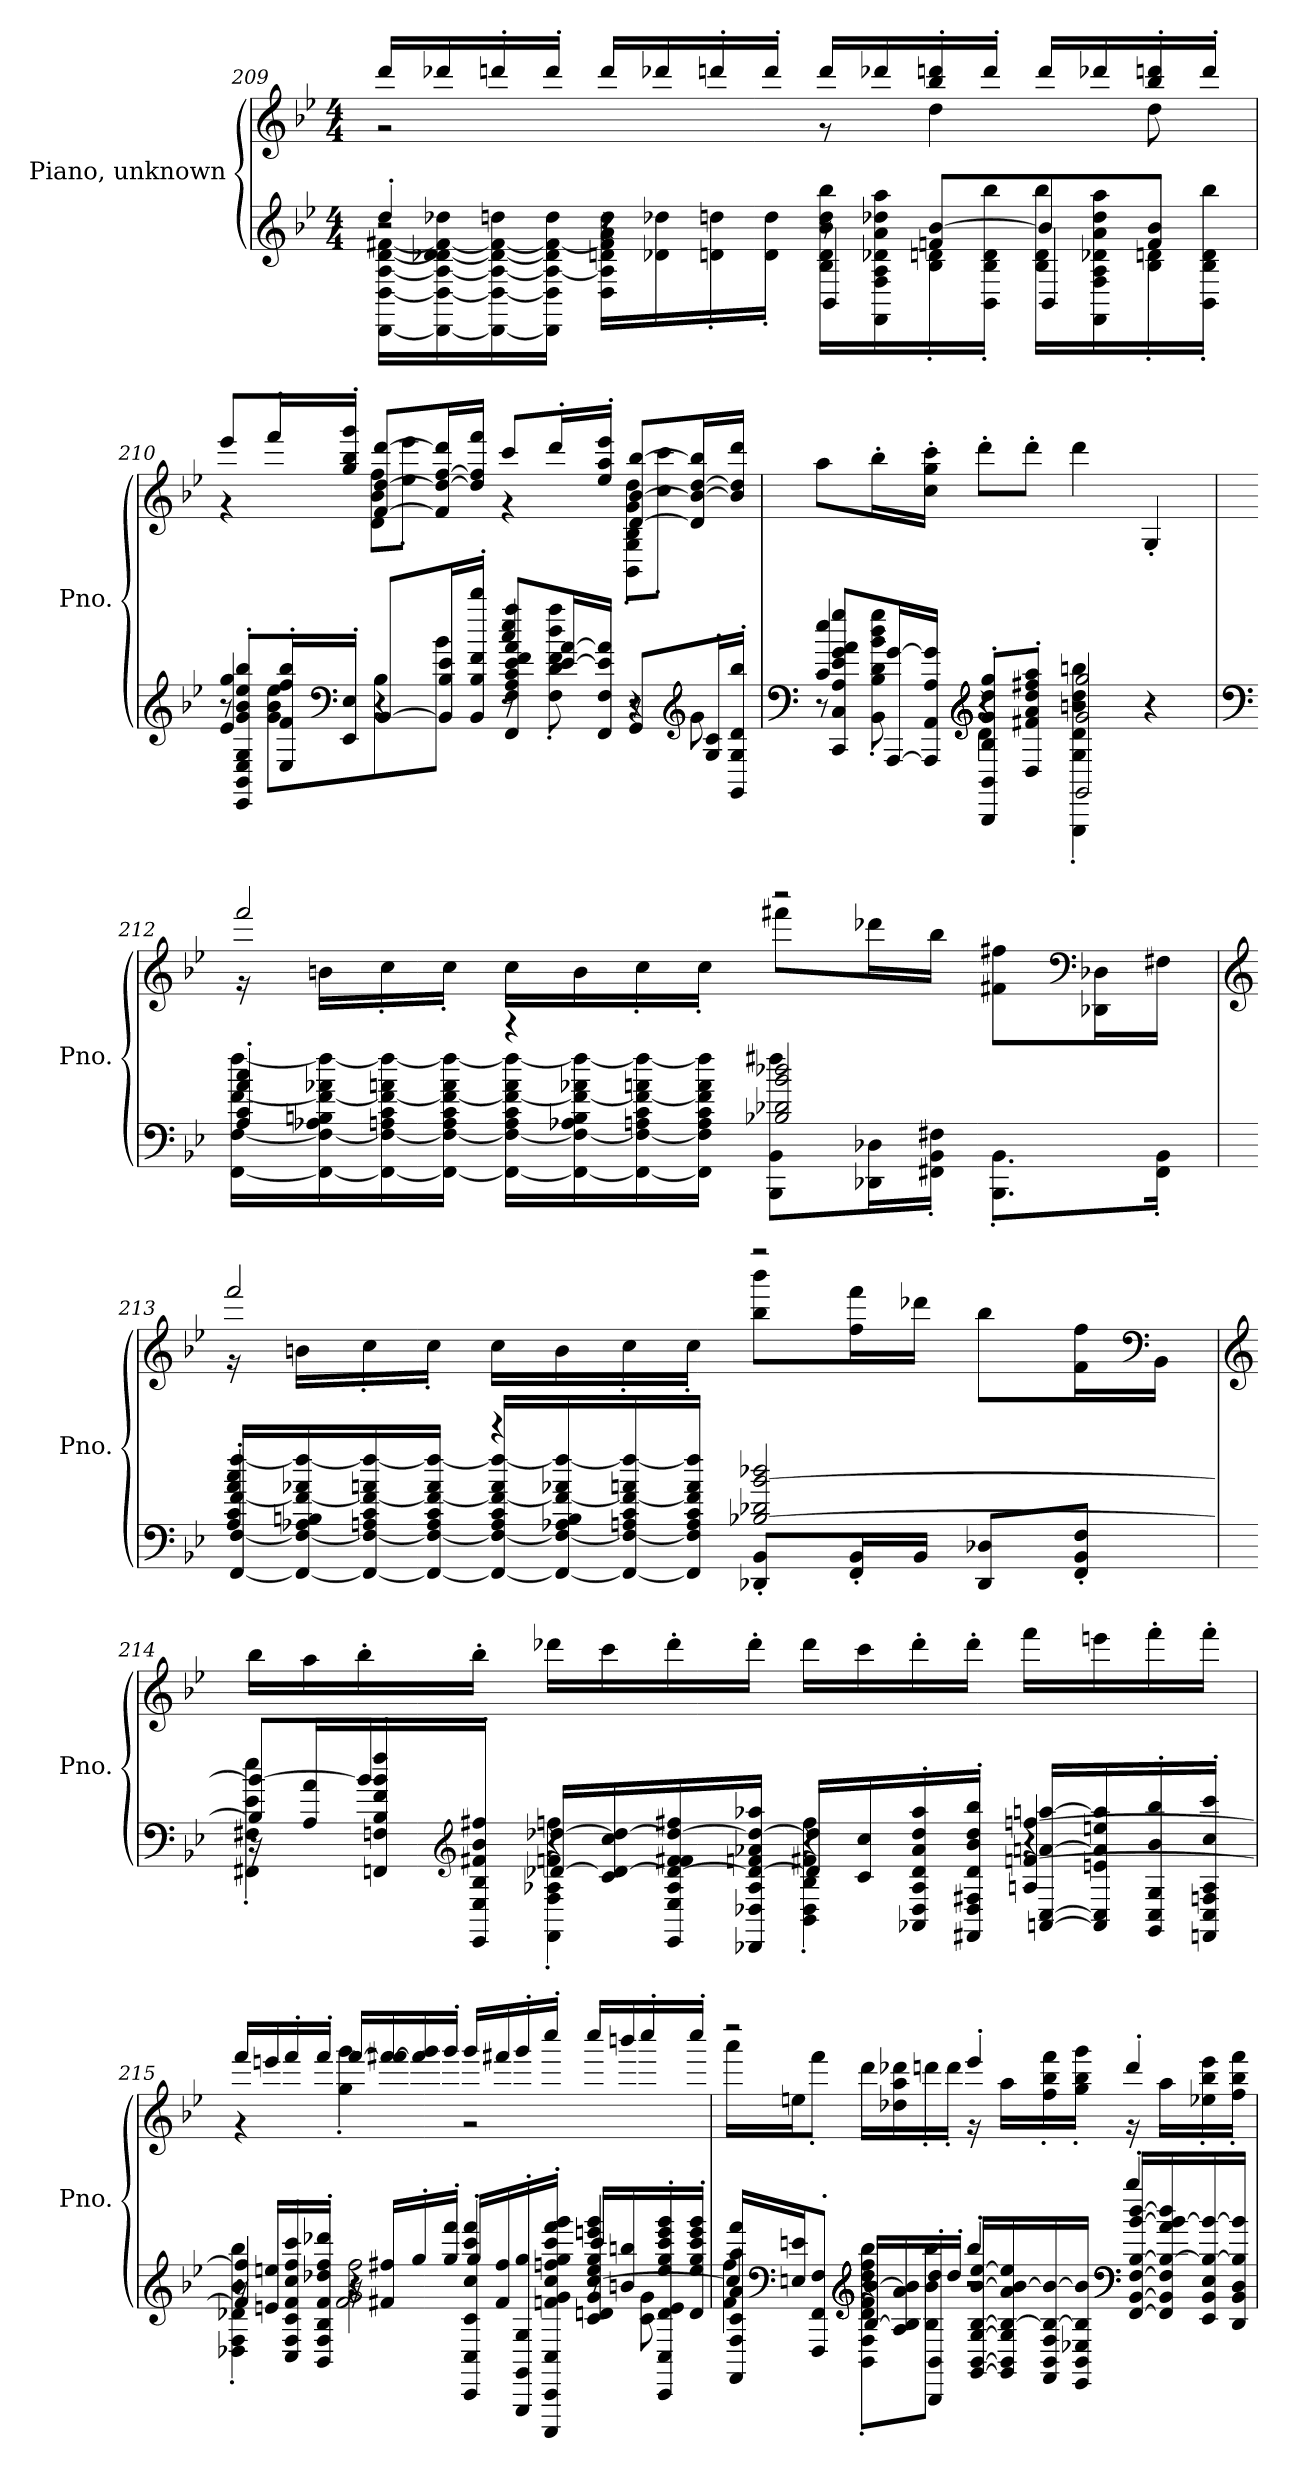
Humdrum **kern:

**kern	**kern
*part1	*part1
*staff2	*staff1
*I"Piano, unknown	*
*I'Pno.	*
!!LO:PB:g=z
*clefG2	*clefG2
*k[b-e-]	*k[b-e-]
*M4/4	*M4/4
=209	=209
*^	*^
*	*^	*	*
2r	[16DD\ [16D\ [16A\ [16d\ [16f#X\LL	4dd'/	16ddd/LL	2r
.	16DD\_ 16D\_ 16A\_ 16d-X\ 16d\_ 16f#\_ 16dd-X\	.	16ddd-X/	.
.	16DD\_ 16D\_ 16A\_ 16d\_ 16f#\_ 16ddn\	.	16dddn'/	.
.	16DD\] 16D\] 16A\_ 16d\] 16f#\_ 16dd\JJ	.	16ddd'/JJ	.
.	16D\ 16A\] 16dn\ 16f#\] 16a\ 16dd\LL	4r	16ddd/LL	.
.	16d-X\ 16dd-X\	.	16ddd-X/	.
.	16dn\' 16ddn\'	.	16dddn'/	.
.	16d\' 16dd\'JJ	.	16ddd'/JJ	.
8r	16B-\ 16d\ 16b-\ 16dd\ 16bb-\LL	4BB-/	16ddd/LL	8r
.	16FF\ 16F\ 16A\ 16d-X\ 16a\ 16dd-X\ 16aa\	.	16ddd-X/	.
8fn/ [8b-/L	16B-\' 16dn\'	.	16bb-/' 16dddn/'	4dd\
.	16BB-\' 16B-\' 16d\' 16bb-\'JJ	.	16ddd'/JJ	.
8b-/]	16B-\ 16d\ 16bb-\LL	4BB-/	16ddd/LL	.
.	16FF\ 16F\ 16A\ 16d-X\ 16a\ 16dd-\ 16aa\	.	16ddd-X/	.
8f/ 8b-/J	16B-\' 16dn\'	.	16bb-/' 16dddn/'	8dd\
.	16BB-\' 16B-\' 16d\' 16bb-\'JJ	.	16ddd'/JJ	.
!!LO:LB:g=z	!!
=210	=210	=210	=210	=210
4e-/ 4gg/	8r	8EE-/' 8BB-/' 8E-/' 8G/' 8g/' 8b-/' 8ee-/' 8bb-/'L	8eee-/L	4r
.	8g\ 8b-\ 8ee-\L	16E-/' 16f/' 16ff/' 16bb-/'L	16fff'/L	.
*clefF4	*	*	*	*
.	.	16EE-/' 16E-/'JJ	16gg/' 16bb-/' 16ggg/'JJ	.
4r	8B-\	[8BB-/L	[8f/ [8dd/ [8ddd/L	8d\ 8b-\ 8ff\L
.	8b-\J	16BB-/] 16B-/ 16e-/L	16f/] 16dd/_ [16ff/ 16ddd/]L	8ee-\' 8eee-\'J
.	.	16BB-/' 16B-/' 16f/' 16ddd/'JJ	16dd/] 16ff/] 16fff/JJ	.
4cc/ 4ee-/	8r	8FF/ 8F/ 8A/ 8c/ 8e-/ 8f/ 8a/ 8aa/L	8ccc/L	4r
.	8F\' 8d\' 8f\' 8dd\' 8aa\'	[16e-/ [16a/L	16ddd'/L	.
.	.	16FF/ 16F/ 16e-/] 16a/]JJ	16ee-/' 16aa/' 16eee-/'JJ	.
4r	8r	8GG/L	[8d/ [8b-/ [8bb-/L	8BB-\' 8G\' 8B-\' 8g\' 8dd\'L
*clefG2	*	*	*	*
.	8g\	16G/' 16c/'L	16d/] 16b-/_ [16dd/ 16bb-/]L	8cc\' 8ccc\'J
.	.	16GG/' 16G/' 16d/' 16bb-/'JJ	16b-/] 16dd/] 16ddd/JJ	.
*	*	*	*v	*v
=211	=211	=211	=211
*clefF4	*	*	*
4c/ 4ee-/	8r	8CC/ 8C/ 8A/ 8e-/ 8g/ 8a/ 8gg/L	8aa\L
.	8BB-\' 8B-\' 8d\' 8b-\' 8dd\' 8gg\'	[16AAA/ [16g/L	16bb-'\L
.	.	16AAA/] 16AA/ 16A/ 16g/]JJ	16cc\' 16gg\' 16ccc\'JJ
*clefG2	*	*	*
4r	4d\	8BBB-/' 8BB-/' 8B-/' 8g/' 8dd/' 8gg/'L	8ddd'\L
.	.	8D/' 8f#X/' 8a/' 8dd/' 8ff#X/' 8aa/'J	8ddd'\J
2r	4GGG\' 4G\' 4d\' 4bn\' 4dd\' 4bbn\'	2GG/ 2g/ 2gg/	4ddd\
.	4r	.	4G'/
*v	*v	*v	*
!!LO:LB:g=z
=212	=212
*clefF4	*
*^	*^
4A/' 4c/' 4a/' 4cc/'	[16FF\ [16F\ [16f\ [16ff\LL	2fff/	16r
.	16FF\_ 16F\_ 16A-X\ 16Bn\ 16f\_ 16a-X\ 16ff\_	.	16bn\LL
.	16FF\_ 16F\_ 16An\ 16c\ 16f\_ 16an\ 16ff\_	.	16cc'\
.	16FF\_ 16F\_ 16A\ 16c\ 16f\_ 16a\ 16ff\_JJ	.	16cc'\JJ
4r	16FF\_ 16F\_ 16A\ 16c\ 16f\_ 16a\ 16ff\_LL	.	16cc\LL
.	16FF\_ 16F\_ 16A-X\ 16B\ 16f\_ 16a-X\ 16ff\_	.	16b\
.	16FF\_ 16F\_ 16An\ 16c\ 16f\_ 16an\ 16ff\_	.	16cc'\
.	16FF\] 16F\] 16A\ 16c\ 16f\] 16a\ 16ff\]JJ	.	16cc'\JJ
2B-X/ 2d-X/ 2b-/ 2dd-X/	8BBB-\ 8BB-\ 8ff#X\L	2r	8fff#X\L
.	16DD-X\ 16D-X\L	.	16ddd-X\L
.	16FF#X\' 16BB-\' 16F#X\'JJ	.	16bb-\JJ
.	8.BBB-\' 8.BB-\'L	.	8f#X\ 8ff#X\L
*	*	*clefF4	*
.	.	.	16DD-X\ 16D-X\L
.	16FF#\' 16BB-\'Jk	.	16F#X\JJ
!!LO:LB:g=z	!!
=213	=213	=213	=213
*	*	*clefG2	*
4A/' 4c/' 4a/' 4cc/'	[16FF/ [16F/ [16f/ [16ff/LL	2fff/	16r
.	16FF/_ 16F/_ 16A-X/ 16Bn/ 16f/_ 16a-X/ 16ff/_	.	16bn\LL
.	16FF/_ 16F/_ 16An/ 16c/ 16f/_ 16an/ 16ff/_	.	16cc'\
.	16FF/_ 16F/_ 16A/ 16c/ 16f/_ 16a/ 16ff/_JJ	.	16cc'\JJ
4r	16FF/_ 16F/_ 16A/ 16c/ 16f/_ 16a/ 16ff/_LL	.	16cc\LL
.	16FF/_ 16F/_ 16A-X/ 16B/ 16f/_ 16a-X/ 16ff/_	.	16b\
.	16FF/_ 16F/_ 16An/ 16c/ 16f/_ 16an/ 16ff/_	.	16cc'\
.	16FF/] 16F/] 16A/ 16c/ 16f/] 16a/ 16ff/]JJ	.	16cc'\JJ
[2B-X/ 2d-X/ [2b-/ 2dd-X/	8DD-X/' 8BB-/'L	2r	8bb-\ 8bbb-\L
.	16FF/' 16BB-/'L	.	16ff\ 16fff\L
.	16BB-/JJ	.	16ddd-X\JJ
.	8DD-/ 8D-X/L	.	8bb-\L
.	8FF/' 8BB-/' 8F/'J	.	16f\ 16ff\L
*	*	*clefF4	*
.	.	.	16BB-\JJ
*v	*v	*	*
*	*v	*v
!!LO:LB:g=z
=214	=214
*	*clefG2
*^	*
*	*^	*
8B-/] 8b-/_L	4FF#X\' 4F#X\' 4e-\' 4ee-\'	16r	16bb-\LL
.	.	16A/ 16a/LL	16aa\
8b-/J]	.	16FFn/' 16Fn/' 16B-/' 16f/' 16b-/' 16ff/'	16bb-'\
*clefG2	*	*	*
.	.	16EE-/' 16E-/' 16B-/' 16f#X/' 16b-/' 16ff#X/'JJ	16bb-'\JJ
4r	4FF\' 4F\' 4A-X\' 4fn\' 4ffn\'	[16d-X/ [16dd-X/LL	16ddd-X\LL
.	.	16c/ 16d-/_ 16cc/ 16dd-/_	16ccc\
.	.	16EE-/ 16E-/ 16A-/ 16d-/_ 16f/ 16f#X/ 16dd-/_ 16ff#X/	16ddd-'\
.	.	16DD-X/ 16D-X/ 16A-/ 16d-/_ 16fn/ 16a-X/ 16dd-/_ 16aa-X/JJ	16ddd-'\JJ
4r	4BB-\' 4D-\' 4B-\' 4f#X\' 4ff#\'	16d-/] 16dd-/]LL	16ddd-\LL
.	.	16c/ 16cc/	16ccc\
.	.	16AA-X/' 16D-/' 16A-/' 16d-/' 16a-/' 16dd-/' 16aa-/'	16ddd-'\
.	.	16FF#X/' 16D-/' 16F#X/' 16d-/' 16b-/' 16dd-/' 16bb-/'JJ	16ddd-'\JJ
4An/ [4fn/ [4ffn/	4r	[16AAn/ [16C/ [16an/ [16aan/LL	16fff\LL
.	.	16AA/] 16C/] 16en/ 16a/] 16een/ 16aa/]	16eeen\
.	.	16GG/' 16C/' 16G/' 16b-/' 16bb-/'	16fff'\
.	.	16FFn/' 16C/' 16Fn/' 16A/' 16cc/' 16ccc/'JJ	16fff'\JJ
!!LO:LB:g=z
=215	=215	=215	=215
*	*	*	*^
4f/] 4ff/]	4D-X\' 4F\' 4d-X\' 4b-\' 4bb-\'	16r	16fff/LL	4r
.	.	16en/ 16een/LL	16eeen/	.
.	.	16C/' 16F/' 16c/' 16f/' 16cc/' 16ff/' 16ccc/'	16fff'/	.
.	.	16BB-/' 16F/' 16B-/' 16f/' 16dd-X/' 16ff/' 16ddd-X/'JJ	16fff'/JJ	.
4r	2f\ 2g\ 2ff\	16r	[16fff/LL	4gg\' 4ggg\'
.	.	16f#X/ 16ff#X/LL	16fff/_ 16fff#X/	.
.	.	16gg'/	16fff/] 16ggg/	.
.	.	16gg/' 16fff/'JJ	16ggg'/JJ	.
4CC/' 4C/' 4c/' 4cc/' 4ccc/' 4fff/'	.	16gg/LL	16ggg/LL	2r
.	.	16f#/ 16ff#/	16fff#X/	.
.	.	16GGG/' 16GG/' 16G/' 16gg/'	16ggg'/	.
.	.	16CCC/' 16CC/' 16C/' 16fn/' 16g/' 16cc/' 16ffn/' 16gg/' 16ccc/' 16fff/' 16ggg/'JJ	16cccc'/JJ	.
4c/ 4dn/ 4g/ [4cc/ 4ee/ 4gg/ 4eeen/ 4ggg/	8r	16ccc/LL	16cccc/LL	.
.	.	16bn/ 16bbn/	16bbbn/	.
.	8c\ 8g\	16CC/' 16C/' 16d/' 16e/' 16ee/' 16gg/' 16ccc/' 16eee/' 16ggg/'	16cccc'/	.
.	.	16d/' 16ee/' 16gg/' 16ccc/' 16eee/' 16ggg/'JJ	16cccc'/JJ	.
!!LO:PB:g=z	!!
=216	=216	=216	=216	=216
4cc/]	4f\ 4ff\	16FF/ 16F/ 16c/ 16a/ 16aa/ 16fff/LL	2r	16aaa\LL
*clefF4	*	*	*	*
.	.	16En/ 16en/J	.	16een\J
.	.	8FFF/' 8FF/' 8F/'J	.	8fff'\J
*clefG2	*	*	*	*
4r	8BB-\' 8F\' 8d\' 8f\' 8dd\' 8ff\' 8bb-\'L	[16B-/ [16b-/LL	.	16ddd\LL
.	.	16A/ 16B-/] 16a/ 16b-/]	.	16dd-X\ 16aa\ 16ddd-X\
.	8B-\ 8b-\ 8bb-\J	16BBB-/' 16BB-/' 16dd/'	.	16dddn'\
.	.	16dd'/JJ	.	16ddd'\JJ
4bb-'/	2r	[16GG/ [16BB-/ [16G/ [16B-/ [16b-/ [16ee-/LL	4eee-'/	16r
.	.	16GG/] 16BB-/] 16G/] 16B-/_ 16a/ 16b-/_ 16ee-/]	.	16aa\LL
.	.	16FF/ 16BB-/ 16F/ 16B-/_ 16b-/_	.	16ff\' 16bb-\' 16fff\'
.	.	16EE-/ 16BB-/ 16E-X/ 16B-/] 16b-/]JJ	.	16gg\' 16bb-\' 16ggg\'JJ
*clefF4	*	*	*	*
4bb-'/	.	[16FF/ [16BB-/ [16F/ [16B-/ [16b-/ [16dd/LL	4ddd'/	16r
.	.	16FF/] 16BB-/] 16F/] 16B-/_ 16a/ 16b-/_ 16dd/]	.	16aa\LL
.	.	16EE-/ 16BB-/ 16E-/ 16B-/_ 16b-/_	.	16ee-X\' 16bb-\' 16eee-\'
.	.	16DD/ 16BB-/ 16D/ 16B-/] 16b-/]JJ	.	16ff\' 16bb-\' 16fff\'JJ
*v	*v	*v	*	*
*	*v	*v
=	=
*-	*-
